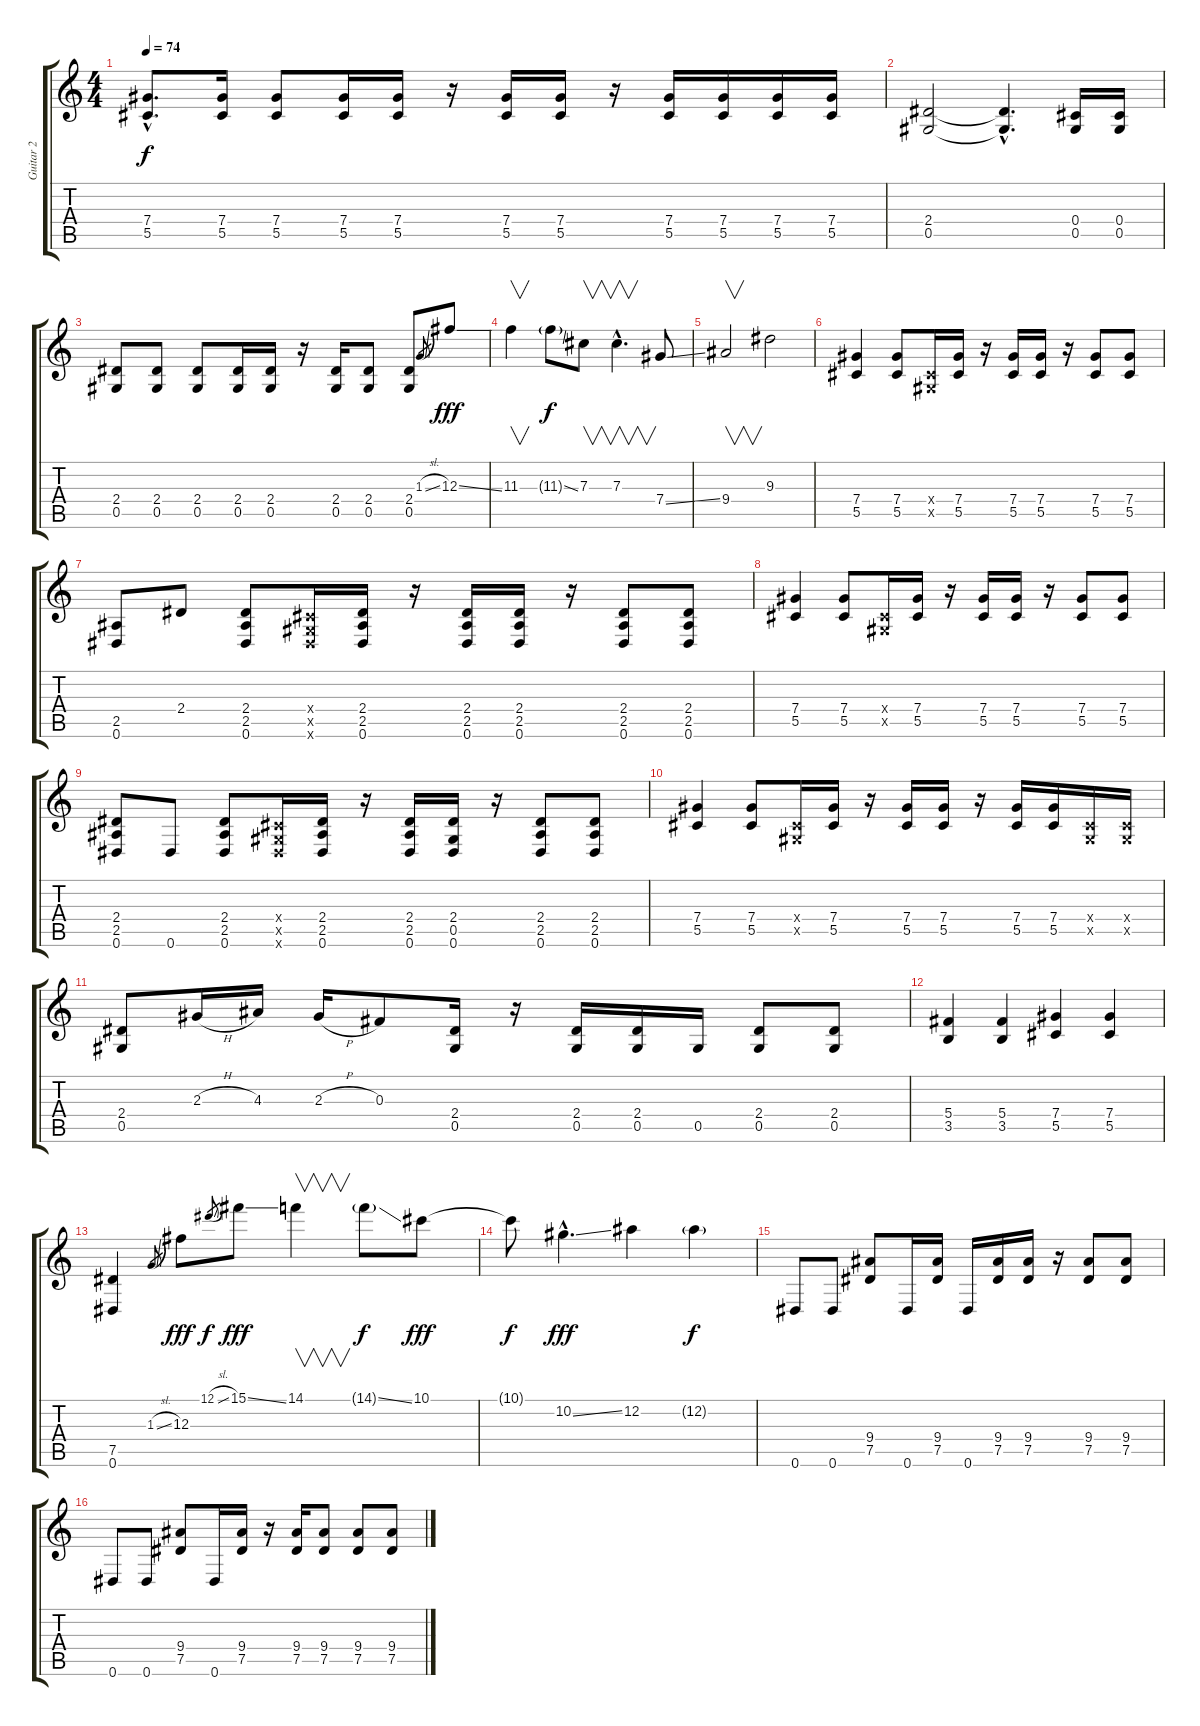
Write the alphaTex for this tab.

\track ("Guitar 2" "Guitar 2") {instrument distortionguitar}
\staff {score tabs}
\tuning (Eb4 Bb3 Gb3 Db3 Ab2 Eb2) {hide}
\ts (4 4)
\tempo 74
\clef g2
\ks c
(7.4{hac} 5.5{hac}).8{d dy f} (7.4 5.5).16 (7.4 5.5).8 (7.4 5.5).16 (7.4 5.5).16 r.16 (7.4 5.5).16 (7.4 5.5).16 r.16 (7.4 5.5).16 (7.4 5.5).16 (7.4 5.5).16 (7.4 5.5).16 |
(2.4 0.5).2 (2.4{hac t} 0.5{hac t}).4{d} (0.4 0.5).16 (0.4 0.5).16 |
(2.4 0.5).8 (2.4 0.5).8 (2.4 0.5).8 (2.4 0.5).16 (2.4 0.5).16 r.16 (2.4 0.5).16 (2.4 0.5).8 (2.4 0.5).8 1.3{sl}.8{gr} 12.3{ss}.8{dy fff} |
11.3.4{v} 11.3{ss g}.8{dy f} 7.3.8{v} 7.3{hac}.4{v d} 7.4{ss}.8 |
9.4.2{v} 9.3.2 |
(7.4 5.5).4 (7.4 5.5).8 (0.4{x} 0.5{x}).16 (7.4 5.5).16 r.16 (7.4 5.5).16 (7.4 5.5).16 r.16 (7.4 5.5).8 (7.4 5.5).8 |
(2.5 0.6).8 2.4.8 (2.4 2.5 0.6).8 (0.4{x} 0.5{x} 0.6{x}).16 (2.4 2.5 0.6).16 r.16 (2.4 2.5 0.6).16 (2.4 2.5 0.6).16 r.16 (2.4 2.5 0.6).8 (2.4 2.5 0.6).8 |
(7.4 5.5).4 (7.4 5.5).8 (0.4{x} 0.5{x}).16 (7.4 5.5).16 r.16 (7.4 5.5).16 (7.4 5.5).16 r.16 (7.4 5.5).8 (7.4 5.5).8 |
(2.4 2.5 0.6).8 0.6.8 (2.4 2.5 0.6).8 (0.4{x} 0.5{x} 0.6{x}).16 (2.4 2.5 0.6).16 r.16 (2.4 2.5 0.6).16 (2.4 0.5 0.6).16 r.16 (2.4 2.5 0.6).8 (2.4 2.5 0.6).8 |
(7.4 5.5).4 (7.4 5.5).8 (0.4{x} 0.5{x}).16 (7.4 5.5).16 r.16 (7.4 5.5).16 (7.4 5.5).16 r.16 (7.4 5.5).16 (7.4 5.5).16 (0.4{x} 0.5{x}).16 (0.4{x} 0.5{x}).16 |
(2.4 0.5).8 2.3{h}.16 4.3.16 2.3{h}.16 0.3.8 (2.4 0.5).16 r.16 (2.4 0.5).16 (2.4 0.5).16 0.5.16 (2.4 0.5).8 (2.4 0.5).8 |
(5.4 3.5).4 (5.4 3.5).4 (7.4 5.5).4 (7.4 5.5).4 |
(7.5 0.6).4 1.3{sl}.8{gr} 12.3.8{dy fff} 12.1{sl}.8{gr dy f} 15.1{ss}.8{dy fff} 14.1.4{v} 14.1{ss g}.8{dy f} 10.1.8{dy fff} |
10.1{t}.8{dy f} 10.2{ss hac}.4{d dy fff} 12.2.4 12.2{g}.4{dy f} |
0.6.8 0.6.8 (9.4 7.5).8 0.6.16 (9.4 7.5).16 0.6.16 (9.4 7.5).16 (9.4 7.5).16 r.16 (9.4 7.5).8 (9.4 7.5).8 |
0.6.8 0.6.8 (9.4 7.5).8 0.6.16 (9.4 7.5).16 r.16 (9.4 7.5).16 (9.4 7.5).8 (9.4 7.5).8 (9.4 7.5).8
